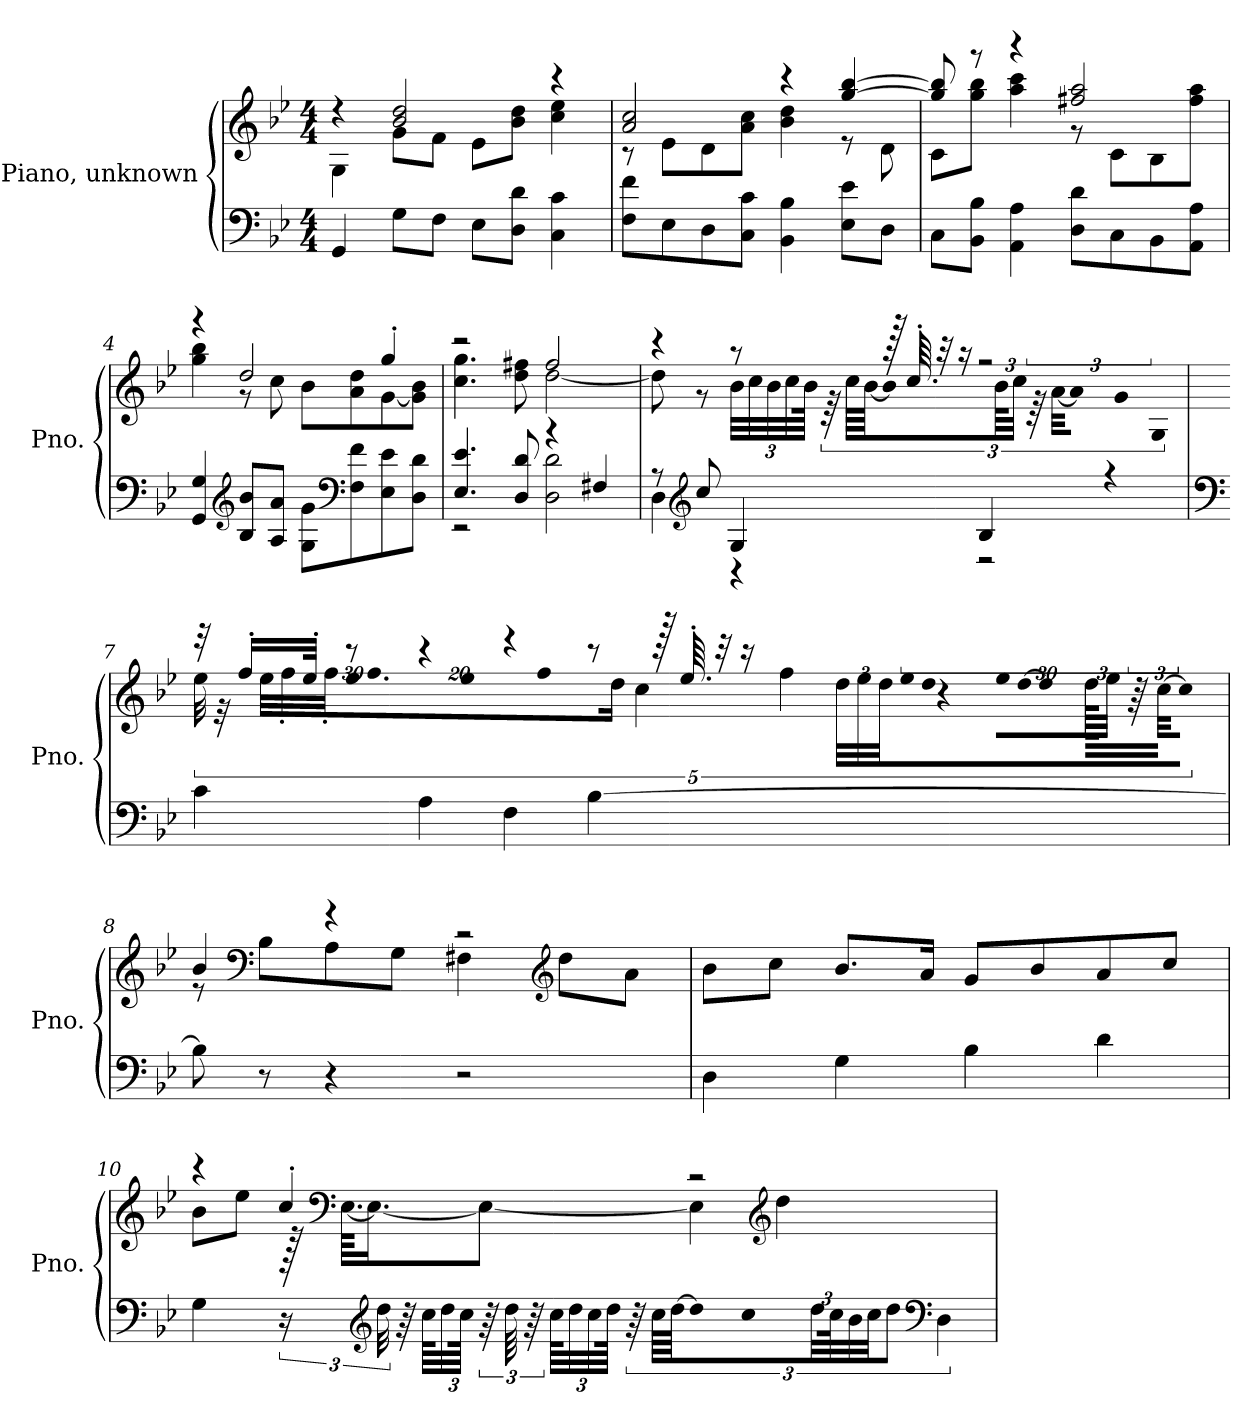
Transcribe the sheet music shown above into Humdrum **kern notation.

**kern	**kern
*part1	*part1
*staff2	*staff1
*I"Piano, unknown	*
*I'Pno.	*
*clefF4	*clefG2
*k[b-e-]	*k[b-e-]
*M4/4	*M4/4
*MM120	*MM120
=1	=1
*	*^
4GG/	4r	4G\
8G\L	2b-/ 2dd/	8g\L
8F\J	.	8f\J
8E-\L	.	8e-\L
8D\ 8d\J	.	8b-\ 8dd\J
4C\ 4c\	4r	4cc\ 4ee-\
=2	=2	=2
8F\ 8f\L	2a/ 2cc/	8r
8E-\	.	8e-\L
8D\	.	8d\
8C\ 8c\J	.	8a\ 8cc\J
4BB-\ 4B-\	4r	4b-\ 4dd\
8E-\ 8e-\L	[4gg/ [4bb-/	8r
8D\J	.	8d\
=3	=3	=3
8C\L	8gg/] 8bb-/]	8c\L
8BB-\ 8B-\J	8r	8gg\ 8bb-\J
4AA\ 4A\	4r	4aa\ 4ccc\
8D\ 8d\L	2ff#X/ 2aa/	8r
8C\	.	8c\L
8BB-\	.	8B-\
8AA\ 8A\J	.	8ff#\ 8aa\J
=4	=4	=4
4GG/ 4G/	4r	4gg\ 4bb-\
*clefG2	*	*
8B-/ 8b-/L	2dd/	8r
8A/ 8a/J	.	8cc\
8G\ 8g\L	.	8b-\L
*clefF4	*	*
8F\ 8f\	.	8a\ 8dd\
8E-\ 8e-\	4gg'/	[8g\
8D\ 8d\J	.	8g\] 8b-\J
!!LO:LB:g=z	!!
=5	=5	=5
*^	*	*
4.E-/ 4.e-/	2r	2r	4.cc\ 4.gg\
8D/ 8d/	.	.	8dd\ 8ff#X\
4r	2D\ 2d\	2ff#/	[2dd\
4F#X/	.	.	.
=6	=6	=6	=6
8r	4D\	4r	8dd\]
*clefG2	*	*	*
8cc/	.	.	8r
*	*	*	*Xbrackettup
4G/	4r	8r	48b-\LLL
.	.	.	48cc\
.	.	.	48b-\
.	.	.	48cc\
.	.	.	96b-\JJJk
*	*	*	*brackettup
.	.	.	96r
.	.	.	96cc\LLLL
.	.	.	[96b-\J
.	.	128r	32b-\]
.	.	64.cc'/	.
*	*	*	*Xbrackettup
.	.	32r	96b-\K
.	.	.	48cc\JJJ
*	*	*	*brackettup
.	.	16r	96r
.	.	.	[48a\LLL
.	.	.	32a\JJJ]
4B-/	2r	2r	4g\
4r	.	.	4G\
*v	*v	*	*
!!LO:LB:g=z	!!
=7	=7	=7
*clefF4	*	*
4c\	32r	40ee-\
.	.	40r
.	16ff'/LL	.
.	.	40ee-\LLL
.	.	40ff'\
.	32ee-'/JJk	.
.	.	40ff'\
*	*	*Xbrackettup
!	!	!LO:N:vis=256
.	8r	1920%17ee-\KL
!	!	!LO:N:vis=64.
.	.	640%17ff\
.	.	1920ryy
!	!	!LO:N:vis=256
.	.	1920%17ee-\K
!	!	!LO:N:vis=64
.	.	960%17ff\JJ
.	.	16dd\JJ
4A\	4r	4cc\
4F\	4r	4ff\
[4B-\	8r	48dd\LLL
.	.	48ee-\
.	.	48dd\
*	*	*brackettup
!	!	!LO:N:vis=64
.	.	960%17ee-\L
!	!	!LO:N:vis=256
.	.	1920%17dd\JJJJk
!	!	!LO:N:vis=64
.	.	960%17r
.	.	1920ryy
!	!	!LO:N:vis=256
.	.	1920%17ee-\LLLLL
!	!	!LO:N:vis=256
.	.	[1920%17dd\JJ
.	128r	32dd\]
.	64.ee-'/	.
*	*	*Xbrackettup
.	32r	96dd\K
.	.	48ee-\JJJ
*	*	*brackettup
.	16r	96r
.	.	[48cc\LLL
.	.	32cc\JJJ]
=8	=8	=8
8B-\]	4b-/	8r
*	*clefF4	*
8r	.	8B-\L
4r	4r	8A\
.	.	8G\J
2r	2r	4F#X\
*	*clefG2	*
.	.	8dd\L
.	.	8a\J
*	*v	*v
!!LO:LB:g=z
=9	=9
4D\	8b-\L
.	8cc\J
4G\	8.b-/L
.	16a/Jk
4B-\	8g/L
.	8b-/
4d\	8a/
.	8cc/J
=10	=10
*	*^
4G\	4r	8b-\L
.	.	8ee-\J
24r	4cc'/	128r
*	*clefF4	*
.	.	[64.E-\KKLL
.	.	16.E-\J_
*clefG2	*	*
48dd\	.	.
64r	.	.
64cc\KLLL	.	.
*Xbrackettup	*	*
48dd\	.	.
96cc\JJJk	.	.
*brackettup	*	*
96r	.	8E-\J_
96dd\	.	.
96r	.	.
*Xbrackettup	*	*
96cc\KLLL	.	.
48dd\	.	.
48cc\	.	.
96dd\JJJk	.	.
*brackettup	*	*
96r	.	.
96cc\LLLL	.	.
[96dd\	.	.
64dd\]	2r	4E-\]
64cc\J	.	.
*Xbrackettup	*	*
48dd\	.	.
96cc\K	.	.
32b-\	.	.
32cc\JJ	.	.
8dd\J	.	.
*clefF4	*clefG2	*
4D\	.	4dd\
*	*v	*v
=	=
*-	*-
